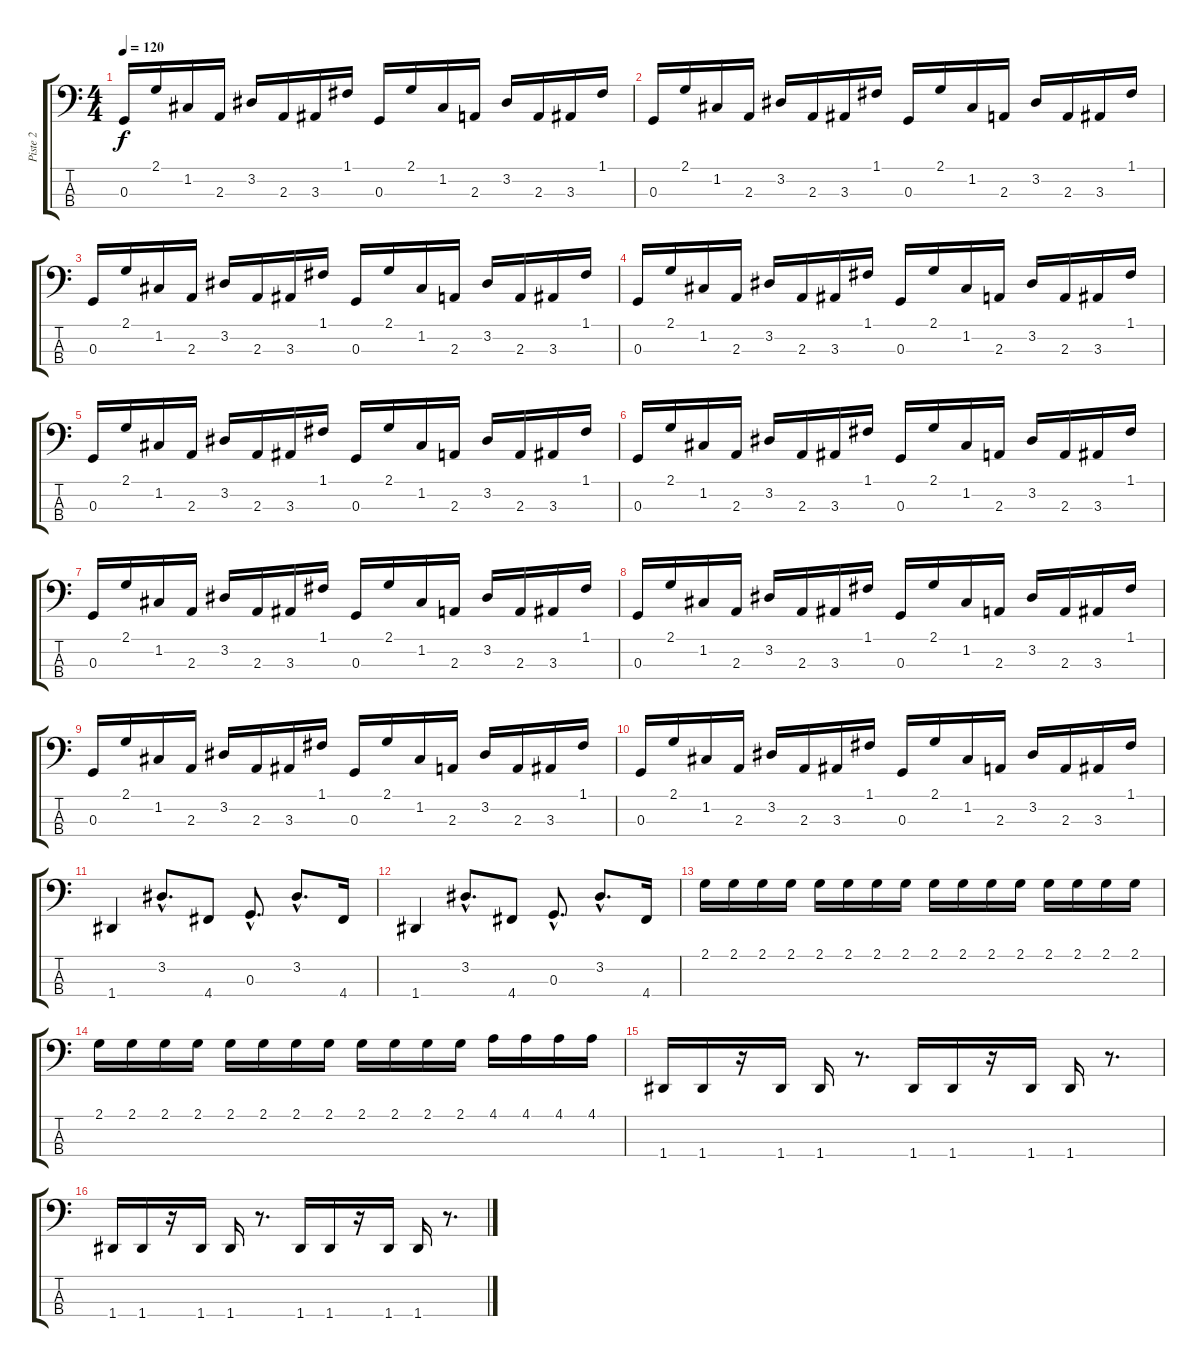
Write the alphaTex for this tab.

\track ("Piste 2" "Piste 2") {instrument electricbassfinger}
\staff {score tabs}
\tuning (F2 C2 G1 D1) {hide}
\ts (4 4)
\tempo 120
\clef f4
\ks c
0.3.16{dy f instrument electricbassfinger} 2.1.16 1.2.16 2.3.16 3.2.16 2.3.16 3.3.16 1.1.16 0.3.16 2.1.16 1.2.16 2.3.16 3.2.16 2.3.16 3.3.16 1.1.16 |
0.3.16 2.1.16 1.2.16 2.3.16 3.2.16 2.3.16 3.3.16 1.1.16 0.3.16 2.1.16 1.2.16 2.3.16 3.2.16 2.3.16 3.3.16 1.1.16 |
0.3.16 2.1.16 1.2.16 2.3.16 3.2.16 2.3.16 3.3.16 1.1.16 0.3.16 2.1.16 1.2.16 2.3.16 3.2.16 2.3.16 3.3.16 1.1.16 |
0.3.16 2.1.16 1.2.16 2.3.16 3.2.16 2.3.16 3.3.16 1.1.16 0.3.16 2.1.16 1.2.16 2.3.16 3.2.16 2.3.16 3.3.16 1.1.16 |
0.3.16 2.1.16 1.2.16 2.3.16 3.2.16 2.3.16 3.3.16 1.1.16 0.3.16 2.1.16 1.2.16 2.3.16 3.2.16 2.3.16 3.3.16 1.1.16 |
0.3.16 2.1.16 1.2.16 2.3.16 3.2.16 2.3.16 3.3.16 1.1.16 0.3.16 2.1.16 1.2.16 2.3.16 3.2.16 2.3.16 3.3.16 1.1.16 |
0.3.16 2.1.16 1.2.16 2.3.16 3.2.16 2.3.16 3.3.16 1.1.16 0.3.16 2.1.16 1.2.16 2.3.16 3.2.16 2.3.16 3.3.16 1.1.16 |
0.3.16 2.1.16 1.2.16 2.3.16 3.2.16 2.3.16 3.3.16 1.1.16 0.3.16 2.1.16 1.2.16 2.3.16 3.2.16 2.3.16 3.3.16 1.1.16 |
0.3.16 2.1.16 1.2.16 2.3.16 3.2.16 2.3.16 3.3.16 1.1.16 0.3.16 2.1.16 1.2.16 2.3.16 3.2.16 2.3.16 3.3.16 1.1.16 |
0.3.16 2.1.16 1.2.16 2.3.16 3.2.16 2.3.16 3.3.16 1.1.16 0.3.16 2.1.16 1.2.16 2.3.16 3.2.16 2.3.16 3.3.16 1.1.16 |
1.4.4 3.2{hac}.8{d} 4.4.8 0.3{hac}.8{d} 3.2{hac}.8{d} 4.4.16 |
1.4.4 3.2{hac}.8{d} 4.4.8 0.3{hac}.8{d} 3.2{hac}.8{d} 4.4.16 |
2.1.16 2.1.16 2.1.16 2.1.16 2.1.16 2.1.16 2.1.16 2.1.16 2.1.16 2.1.16 2.1.16 2.1.16 2.1.16 2.1.16 2.1.16 2.1.16 |
2.1.16 2.1.16 2.1.16 2.1.16 2.1.16 2.1.16 2.1.16 2.1.16 2.1.16 2.1.16 2.1.16 2.1.16 4.1.16 4.1.16 4.1.16 4.1.16 |
1.4.16 1.4.16 r.16 1.4.16 1.4.16 r.8{d} 1.4.16 1.4.16 r.16 1.4.16 1.4.16 r.8{d} |
1.4.16 1.4.16 r.16 1.4.16 1.4.16 r.8{d} 1.4.16 1.4.16 r.16 1.4.16 1.4.16 r.8{d}
